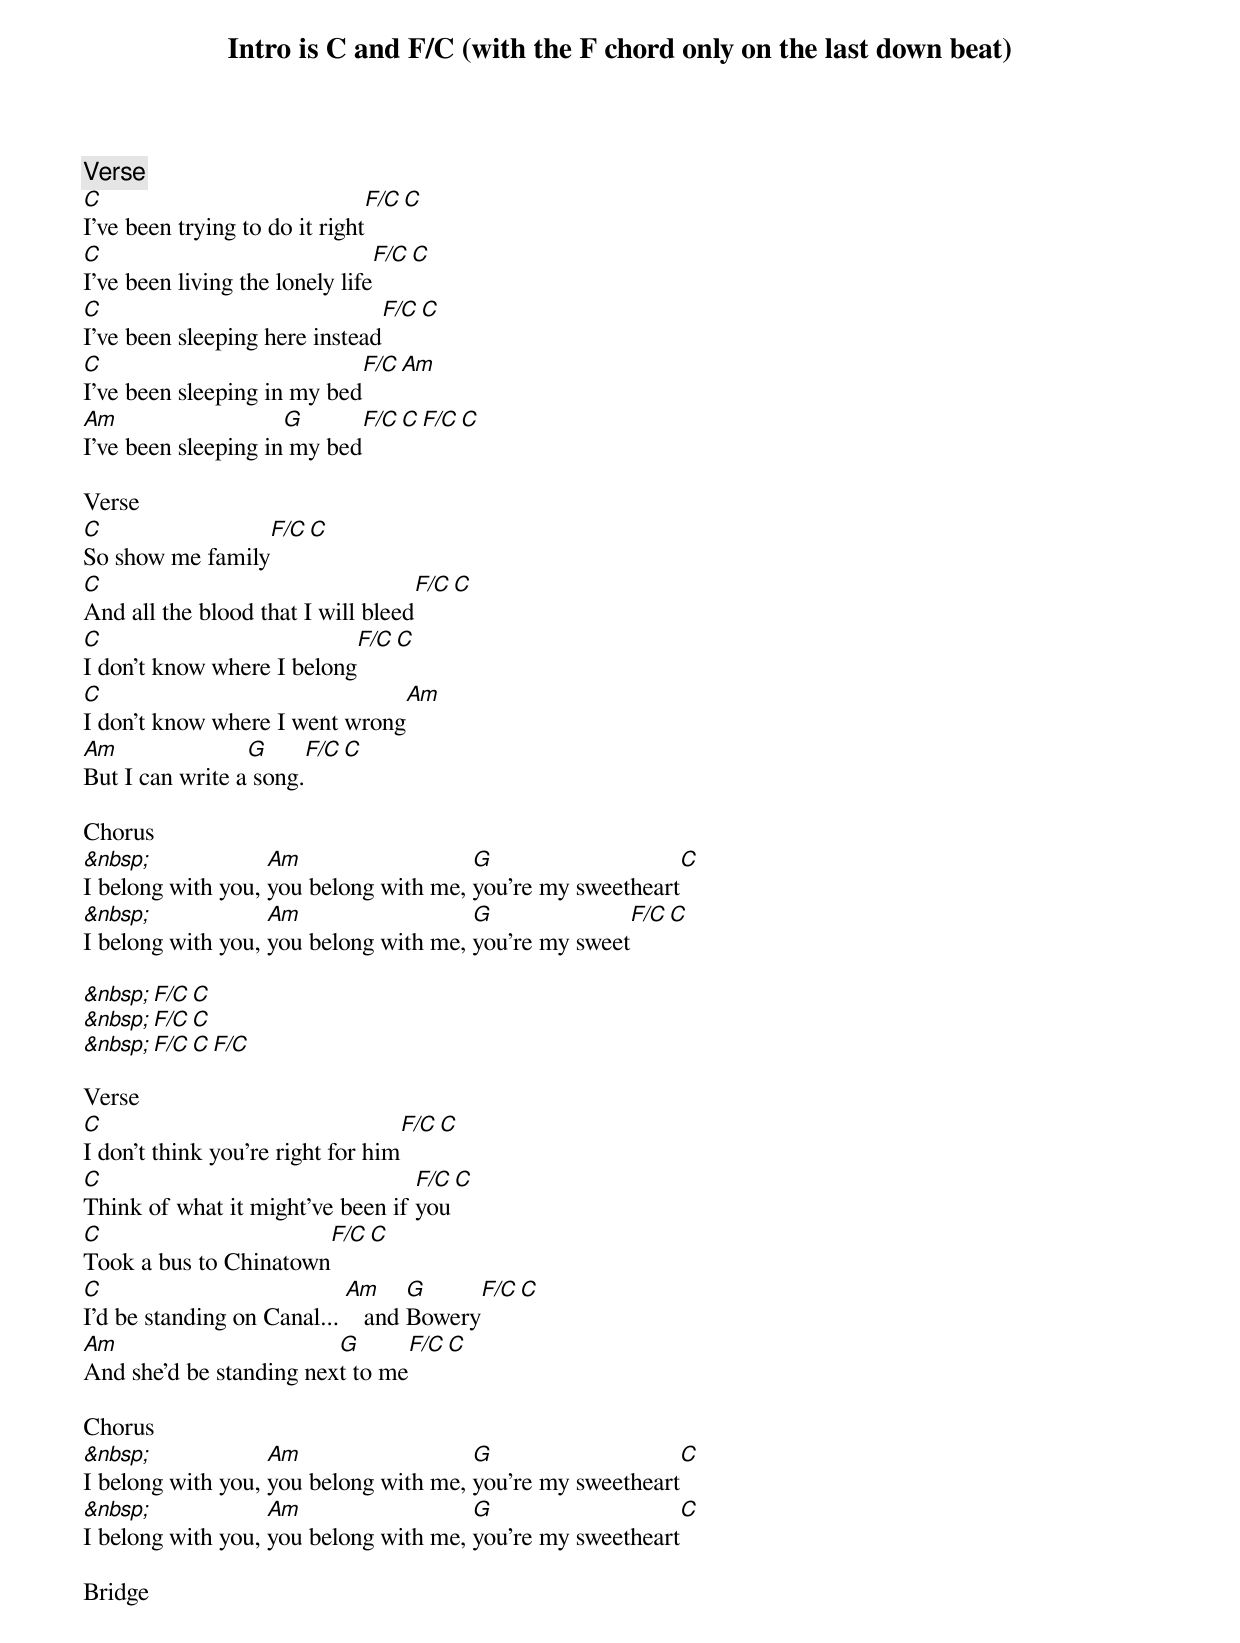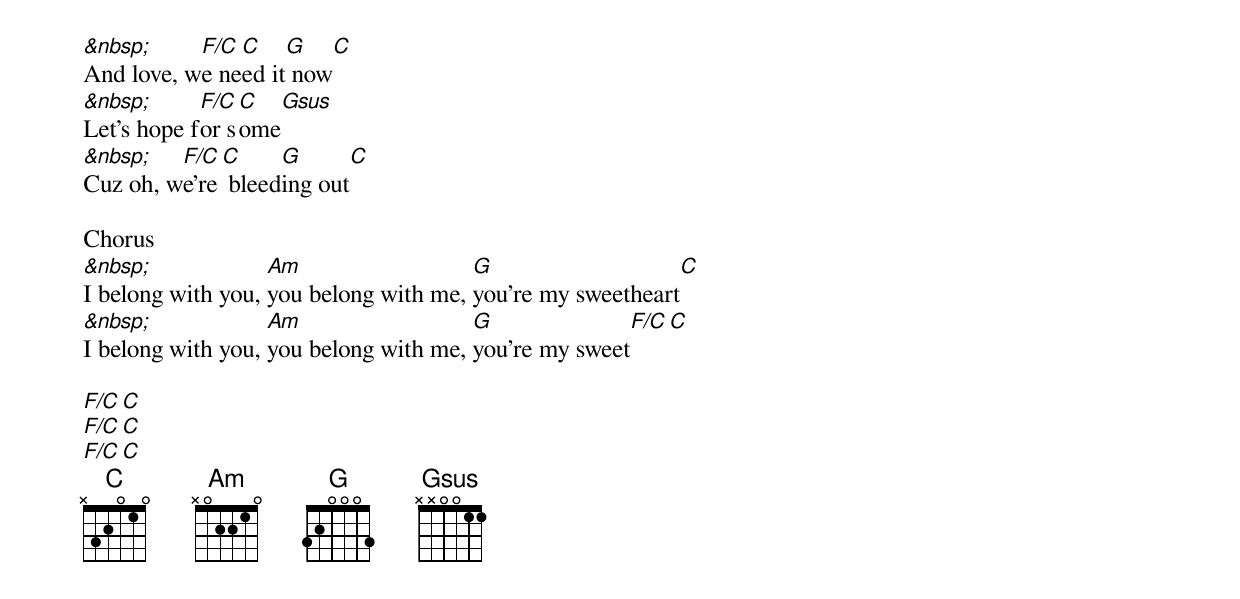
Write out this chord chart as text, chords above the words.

Intro is C and F/C (with the F chord only on the last down beat)

Verse
C                               F/C C
I've been trying to do it right
C                               F/C C
I've been living the lonely life
C                               F/C C
I've been sleeping here instead
C                               F/C Am
I've been sleeping in my bed
Am                   G      F/C C    F/C C
I've been sleeping in my bed

Verse
C                                   F/C C
So show me family
C                                   F/C C
And all the blood that I will bleed
C                                   F/C C
I don't know where I belong
C                                       Am
I don't know where I went wrong
Am               G     F/C   C
But I can write a song.

Chorus
&nbsp;             Am                  G                   C
I belong with you, you belong with me, you're my sweetheart
&nbsp;             Am                  G              F/C  C
I belong with you, you belong with me, you're my sweet

&nbsp; F/C C
&nbsp; F/C C
&nbsp; F/C C   F/C

Verse
C                                 F/C C
I don't think you're right for him
C                                 F/C C
Think of what it might've been if you
C                                 F/C C
Took a bus to Chinatown
C                           Am     G     F/C C
I'd be standing on Canal...    and Bowery
Am                       G      F/C  C
And she'd be standing next to me

Chorus
&nbsp;             Am                  G                   C
I belong with you, you belong with me, you're my sweetheart
&nbsp;             Am                  G                   C
I belong with you, you belong with me, you're my sweetheart

Bridge
&nbsp;     F/C C    G         C
And love, we need it now
&nbsp;      F/C C        Gsus
Let's hope for some
&nbsp;   F/C C     G           C
Cuz oh, we're bleeding out

Chorus
&nbsp;             Am                  G                   C
I belong with you, you belong with me, you're my sweetheart
&nbsp;             Am                  G              F/C  C
I belong with you, you belong with me, you're my sweet

F/C C
F/C C
F/C C
